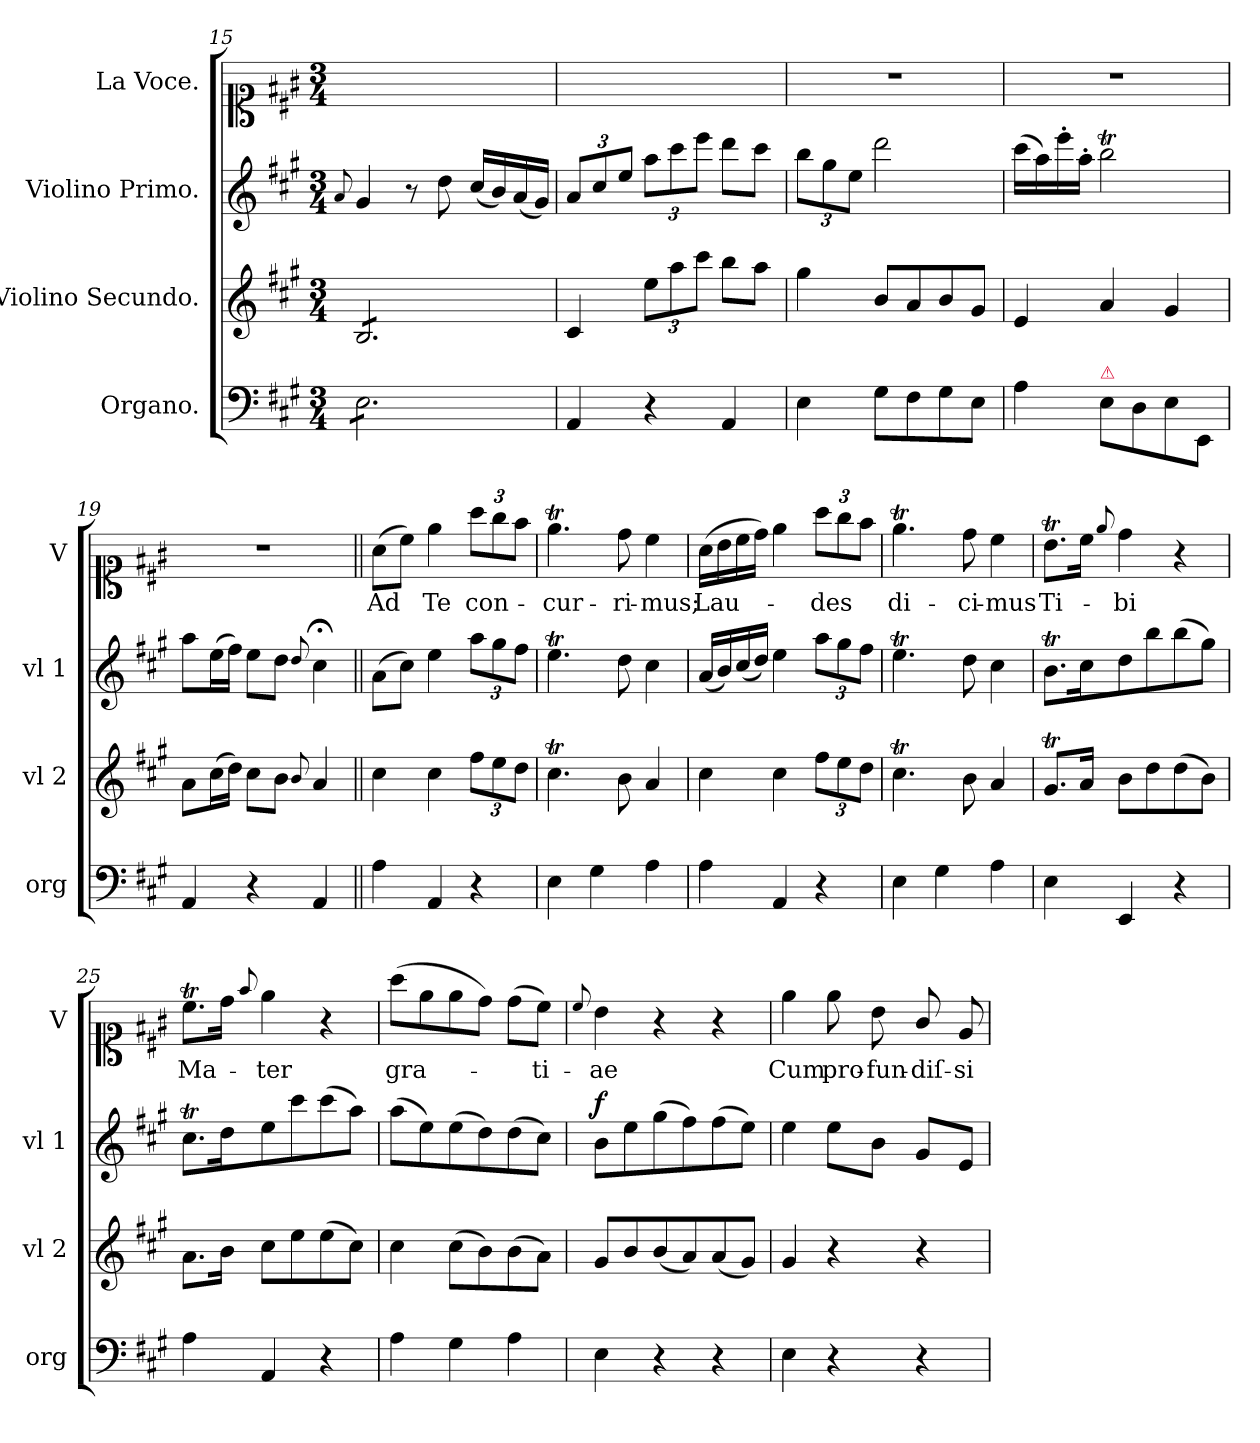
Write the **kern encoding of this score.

**kern	**dynam	**kern	**dynam	**kern	**dynam	**kern	**text
*part4	*part4	*part3	*part3	*part2	*part2	*part1	*part1
*staff4	*staff4	*staff3	*staff3	*staff2	*staff2	*staff1	*staff1
*I"Organo.	*	*I"Violino Secundo.	*	*I"Violino Primo.	*	*I"La Voce.	*
*I'org	*	*I'vl 2	*	*I'vl 1	*	*I'V	*
*clefF4	*	*clefG2	*	*clefG2	*	*clefC1	*
*k[f#c#g#]	*	*k[f#c#g#]	*	*k[f#c#g#]	*	*k[f#c#g#]	*
*A:	*	*A:	*	*A:	*	*A:	*
*M3/4	*	*M3/4	*	*M3/4	*	*M3/4	*
=15	=15	=15	=15	=15	=15	=15	=15
.	.	.	.	8qqa/	.	.	.
*tremolo	*	*	*	*	*	*	*
*	*	*tremolo	*	*	*	*	*
8E\L	.	8B/L	.	4g#/	.	2.ryy	.
8E\	.	8B/	.	.	.	.	.
8E\	.	8B/	.	8r	.	.	.
8E\	.	8B/	.	8dd\	.	.	.
8E\	.	8B/	.	(16cc#/LL	.	.	.
.	.	.	.	16b/)	.	.	.
8E\J	.	8B/J	.	(16a/	.	.	.
*	*	*Xtremolo	*	*	*	*	*
*Xtremolo	*	*	*	*	*	*	*
.	.	.	.	16g#/JJ)	.	.	.
=16	=16	=16	=16	=16	=16	=16	=16
4AA/	.	4c#/	.	12a/L	.	2.ryy	.
.	.	.	.	12cc#/	.	.	.
.	.	.	.	12ee/J	.	.	.
4r	.	12ee\L	.	12aa\L	.	.	.
.	.	12aa\	.	12ccc#\	.	.	.
.	.	12ccc#\J	.	12eee\J	.	.	.
4AA/	.	8bb\L	.	8ddd\L	.	.	.
.	.	8aa\J	.	8ccc#\J	.	.	.
=17	=17	=17	=17	=17	=17	=17	=17
4E\	.	4gg#\	.	12bb\L	.	2.r	.
.	.	.	.	12gg#\	.	.	.
.	.	.	.	12ee\J	.	.	.
8G#\L	.	8b/L	.	2ddd\	.	.	.
8F#\	.	8a/	.	.	.	.	.
8G#\	.	8b/	.	.	.	.	.
8E\J	.	8g#/J	.	.	.	.	.
=18	=18	=18	=18	=18	=18	=18	=18
4A\	.	4e/	.	(16ccc#\LL	.	2.r	.
.	.	.	.	16aa\)	.	.	.
.	.	.	.	16eee'\	.	.	.
.	.	.	.	16aa'\JJ	.	.	.
!LO:TX:a:color=crimson:t=⚠	!	!	!	!	!	!	!
8E\L	.	4a/	.	2bbT\	.	.	.
8D\	.	.	.	.	.	.	.
8E\	.	4g#/	.	.	.	.	.
8EE/J	.	.	.	.	.	.	.
=19	=19	=19	=19	=19	=19	=19	=19
4AA/	.	8a\L	.	8aa\L	.	2.r	.
.	.	(16cc#\L	.	(16ee\L	.	.	.
.	.	16dd\JJ)	.	16ff#\JJ)	.	.	.
4r	.	8cc#\L	.	8ee\L	.	.	.
.	.	8b\J	.	8dd\J	.	.	.
.	.	8qqb/	.	8qqdd/	.	.	.
4AA/	.	4a/	.	4cc#;<;\	.	.	.
=20||	=20||	=20||	=20||	=20||	=20||	=20||	=20||
!	!LO:DY:a	!	!LO:DY:a	!	!LO:DY:a	!	!
4A\	Piano.	4cc#\	Piano.	(8a\L	Piano.	(8a\L	Ad
.	.	.	.	8cc#\J)	.	8cc#\J)	.
4AA/	.	4cc#\	.	4ee\	.	4ee\	Te
4r	.	12ff#\L	.	12aa\L	.	12aa\L	con-
.	.	12ee\	.	12gg#\	.	12gg#\	.
.	.	12dd\J	.	12ff#\J	.	12ff#\J	.
=21	=21	=21	=21	=21	=21	=21	=21
4E\	.	4.cc#t\	.	4.eeT\	.	4.eeT\	-cur-
4G#\	.	.	.	.	.	.	.
.	.	8b\	.	8dd\	.	8dd\	-ri-
4A\	.	4a/	.	4cc#\	.	4cc#\	-mus;
=22	=22	=22	=22	=22	=22	=22	=22
4A\	.	4cc#\	.	(16a/LL	.	(16a\LL	Lau-
.	.	.	.	16b/)	.	16b\	.
.	.	.	.	(16cc#/	.	16cc#\	.
.	.	.	.	16dd/JJ)	.	16dd\JJ)	.
4AA/	.	4cc#\	.	4ee\	.	4ee\	.
4r	.	12ff#\L	.	12aa\L	.	12aa\L	-des
.	.	12ee\	.	12gg#\	.	12gg#\	.
.	.	12dd\J	.	12ff#\J	.	12ff#\J	.
=23	=23	=23	=23	=23	=23	=23	=23
4E\	.	4.cc#t\	.	4.eeT\	.	4.eeT\	di-
4G#\	.	.	.	.	.	.	.
.	.	8b\	.	8dd\	.	8dd\	-ci-
4A\	.	4a/	.	4cc#\	.	4cc#\	-mus
=24	=24	=24	=24	=24	=24	=24	=24
4E\	.	8.g#t/L	.	8.bT\L	.	8.bT\L	Ti-
.	.	16a/Jk	.	16cc#\K	.	16cc#\Jk	.
.	.	.	.	.	.	8qqee/	.
4EE/	.	8b\L	.	8dd\	.	4dd\	-bi
.	.	8dd\	.	8bb\	.	.	.
4r	.	(8dd\	.	(8bb\	.	4r	.
.	.	8b\J)	.	8gg#\J)	.	.	.
=25	=25	=25	=25	=25	=25	=25	=25
4A\	.	8.a\L	.	8.cc#t\L	.	8.cc#t\L	Ma-
.	.	16b\Jk	.	16dd\K	.	16dd\Jk	.
.	.	.	.	.	.	8qqff#/	.
4AA/	.	8cc#\L	.	8ee\	.	4ee\	-ter
.	.	8ee\	.	8ccc#\	.	.	.
4r	.	(8ee\	.	(8ccc#\	.	4r	.
.	.	8cc#\J)	.	8aa\J)	.	.	.
=26	=26	=26	=26	=26	=26	=26	=26
4A\	.	4cc#\	.	(8aa\L	.	(8aa\L	gra-
.	.	.	.	8ee\)	.	8ee\	.
4G#\	.	(8cc#\L	.	(8ee\	.	8ee\	.
.	.	8b\)	.	8dd\)	.	8dd\J)	.
4A\	.	(8b\	.	(8dd\	.	(8dd\L	.
.	.	8a\J)	.	8cc#\J)	.	8cc#\J)	-ti-
=27	=27	=27	=27	=27	=27	=27	=27
.	.	.	.	.	.	8qqcc#/	.
!	!	!	!	!	!LO:DY:a	!	!
4E\	.	8g#/L	.	8b\L	f	4b\	-ae
.	.	8b/	.	8ee\	.	.	.
4r	.	(8b/	.	(8gg#\	.	4r	.
.	.	8a/)	.	8ff#\)	.	.	.
4r	.	(8a/	.	(8ff#\	.	4r	.
.	.	8g#/J)	.	8ee\J)	.	.	.
=28	=28	=28	=28	=28	=28	=28	=28
!	!	!	!	!	!LO:DY:a	!	!
4E\	.	4g#/	.	4ee\	p&colon;	4ee\	Cum
4r	.	4r	.	8ee\L	.	8ee\	pro-
.	.	.	.	8b\J	.	8b\	-fun-
4r	.	4r	.	8g#/L	.	8g#/	-diſ-
.	.	.	.	8e/J	.	8e/	-si-
=	=	=	=	=	=	=	=
*-	*-	*-	*-	*-	*-	*-	*-
